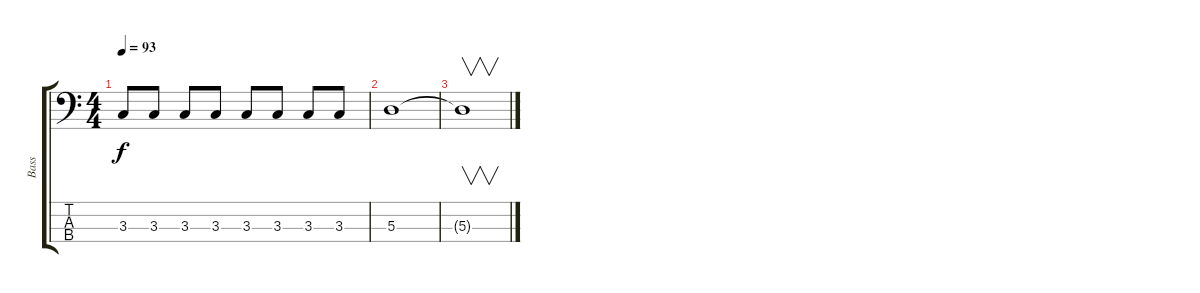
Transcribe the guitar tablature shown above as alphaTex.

\track ("Bass" "Bass") {instrument electricbassfinger}
\staff {score tabs}
\tuning (G2 D2 A1 E1) {hide}
\ts (4 4)
\tempo 93
\clef f4
\ks c
3.3.8{dy f} 3.3.8 3.3.8 3.3.8 3.3.8 3.3.8 3.3.8 3.3.8 |
5.3.1 |
5.3{t}.1{v}
